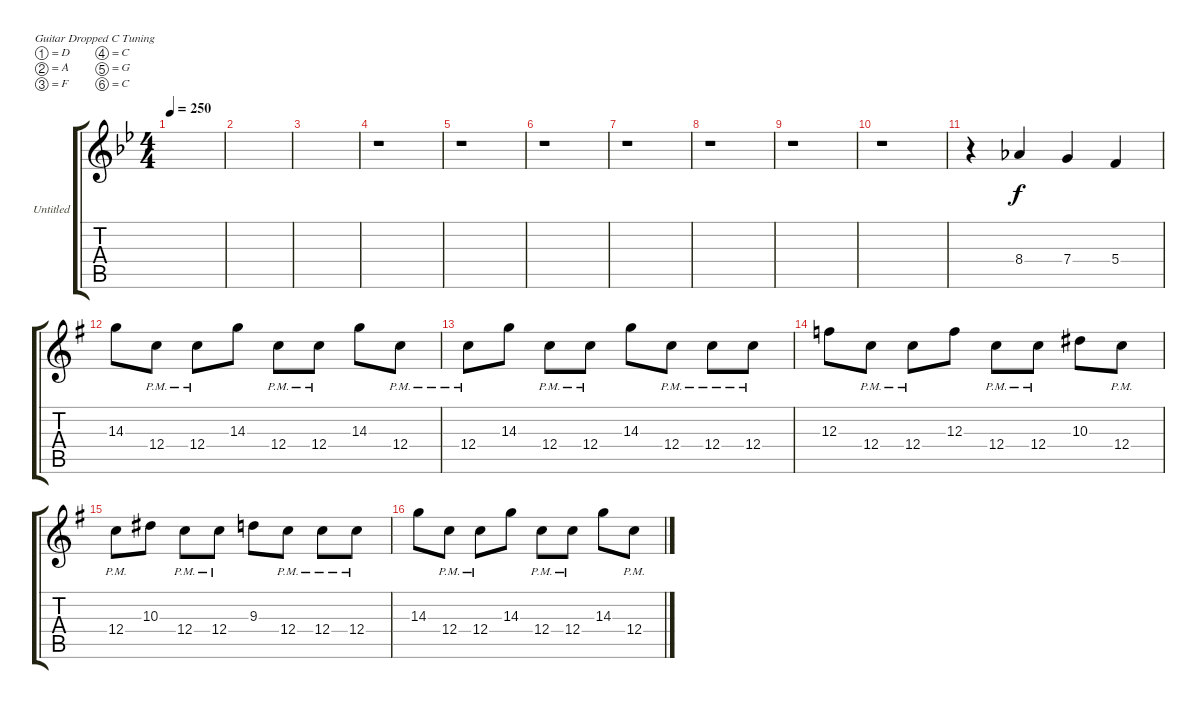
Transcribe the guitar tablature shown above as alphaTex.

\bracketExtendMode groupsimilarinstruments
\firstSystemTrackNameOrientation horizontal
\otherSystemsTrackNameOrientation horizontal
\track ("Untitled" "Untitled") {instrument distortionguitar}
\staff {score tabs}
\tuning (D4 A3 F3 C3 G2 C2)
\ts (4 4)
\tempo 250
\clef g2
\ks bb
|
|
|
r.1 |
r.1 |
r.1 |
r.1 |
r.1 |
r.1 |
r.1 |
r.4 8.4.4 7.4.4 5.4.4 |
\ks g
14.3.8 12.4{pm}.8 12.4{pm}.8 14.3.8 12.4{pm}.8 12.4{pm}.8 14.3.8 12.4{pm}.8 |
12.4{pm}.8 14.3.8 12.4{pm}.8 12.4{pm}.8 14.3.8 12.4{pm}.8 12.4{pm}.8 12.4{pm}.8 |
12.3.8 12.4{pm}.8 12.4{pm}.8 12.3.8 12.4{pm}.8 12.4{pm}.8 10.3.8 12.4{pm}.8 |
12.4{pm}.8 10.3.8 12.4{pm}.8 12.4{pm}.8 9.3.8 12.4{pm}.8 12.4{pm}.8 12.4{pm}.8 |
14.3.8 12.4{pm}.8 12.4{pm}.8 14.3.8 12.4{pm}.8 12.4{pm}.8 14.3.8 12.4{pm}.8
